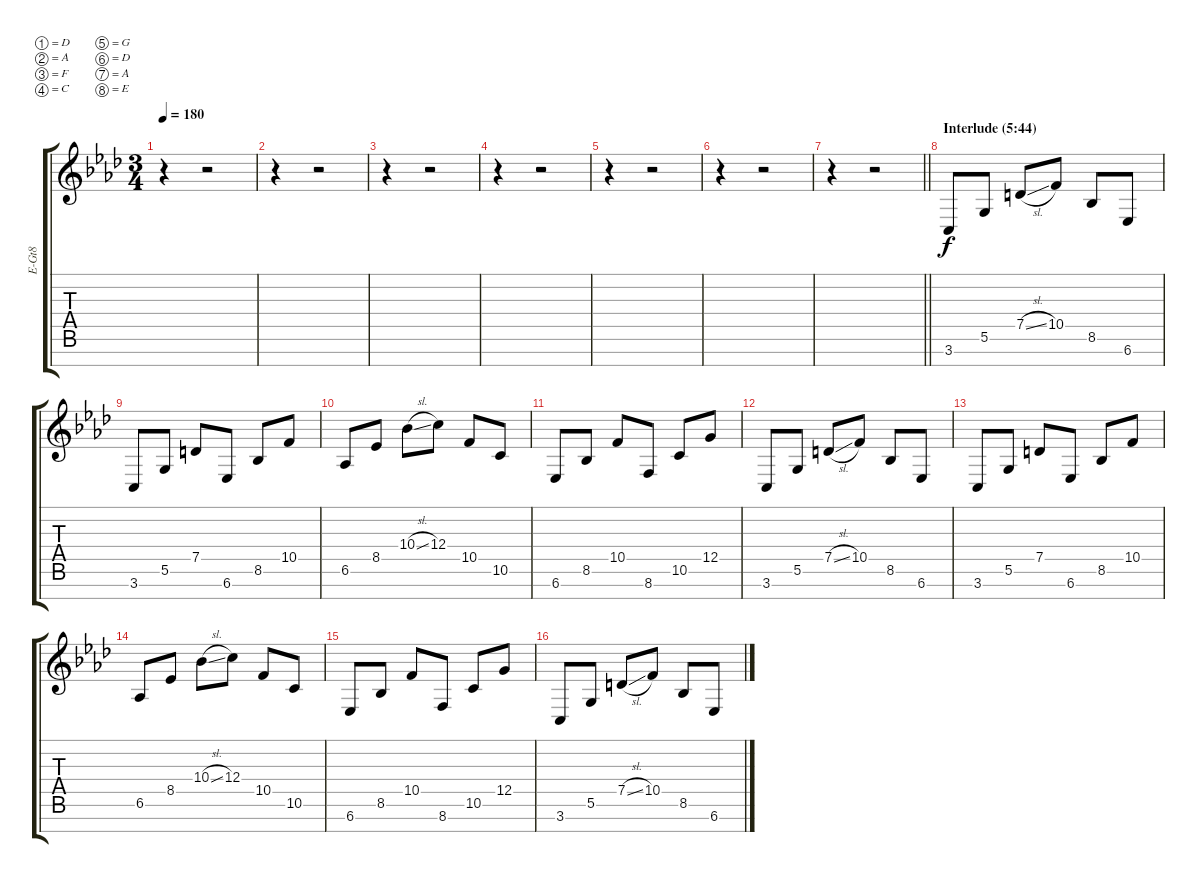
\bracketExtendMode groupsimilarinstruments
\otherSystemsTrackNameOrientation horizontal
\track ("Kevin Chartré" "E-Gt8") {instrument distortionguitar}
\staff {score tabs}
\tuning (D4 A3 F3 C3 G2 D2 A1 E1)
\ts (3 4)
\tempo 180
\clef g2
\ks ab
r.4{dy f beam Down} r.2{beam Down} |
r.4{beam Down} r.2{beam Down} |
r.4{beam Down} r.2{beam Down} |
r.4{beam Down} r.2{beam Down} |
r.4{beam Down} r.2{beam Down} |
r.4{beam Down} r.2{beam Down} |
\beaming (8 2 2 2)
\barLineRight lightlight
r.4{beam Down} r.2{beam Down} |
\beaming (8 2 2 2 2)
\section ("" "Interlude (5:44)")
3.7{acc forcenatural}.8{beam Up} 5.6{acc forcenatural}.8{beam Up} 7.5{sl acc forcenatural}.8{beam Up} 10.5{acc forcenatural}.8{beam Up} 8.6{acc forcenatural}.8{beam Up} 6.7{acc forcenatural}.8{beam Up} |
3.7{acc forcenatural}.8{beam Up} 5.6{acc forcenatural}.8{beam Up} 7.5{acc forcenatural}.8{beam Up} 6.7{acc forcenatural}.8{beam Up} 8.6{acc forcenatural}.8{beam Up} 10.5{acc forcenatural}.8{beam Up} |
6.6{acc b}.8{beam Up} 8.5{acc forcenatural}.8{beam Up} 10.4{sl acc forcenatural}.8{beam Down} 12.4{acc forcenatural}.8{beam Down} 10.5{acc forcenatural}.8{beam Up} 10.6{acc forcenatural}.8{beam Up} |
6.7{acc forcenatural}.8{beam Up} 8.6{acc forcenatural}.8{beam Up} 10.5{acc forcenatural}.8{beam Up} 8.7{acc forcenatural}.8{beam Up} 10.6{acc forcenatural}.8{beam Up} 12.5{acc forcenatural}.8{beam Up} |
3.7{acc forcenatural}.8{beam Up} 5.6{acc forcenatural}.8{beam Up} 7.5{sl acc forcenatural}.8{beam Up} 10.5{acc forcenatural}.8{beam Up} 8.6{acc forcenatural}.8{beam Up} 6.7{acc forcenatural}.8{beam Up} |
3.7{acc forcenatural}.8{beam Up} 5.6{acc forcenatural}.8{beam Up} 7.5{acc forcenatural}.8{beam Up} 6.7{acc forcenatural}.8{beam Up} 8.6{acc forcenatural}.8{beam Up} 10.5{acc forcenatural}.8{beam Up} |
6.6{acc b}.8{beam Up} 8.5{acc forcenatural}.8{beam Up} 10.4{sl acc forcenatural}.8{beam Down} 12.4{acc forcenatural}.8{beam Down} 10.5{acc forcenatural}.8{beam Up} 10.6{acc forcenatural}.8{beam Up} |
6.7{acc forcenatural}.8{beam Up} 8.6{acc forcenatural}.8{beam Up} 10.5{acc forcenatural}.8{beam Up} 8.7{acc forcenatural}.8{beam Up} 10.6{acc forcenatural}.8{beam Up} 12.5{acc forcenatural}.8{beam Up} |
3.7{acc forcenatural}.8{beam Up} 5.6{acc forcenatural}.8{beam Up} 7.5{sl acc forcenatural}.8{beam Up} 10.5{acc forcenatural}.8{beam Up} 8.6{acc forcenatural}.8{beam Up} 6.7{acc forcenatural}.8{beam Up}
